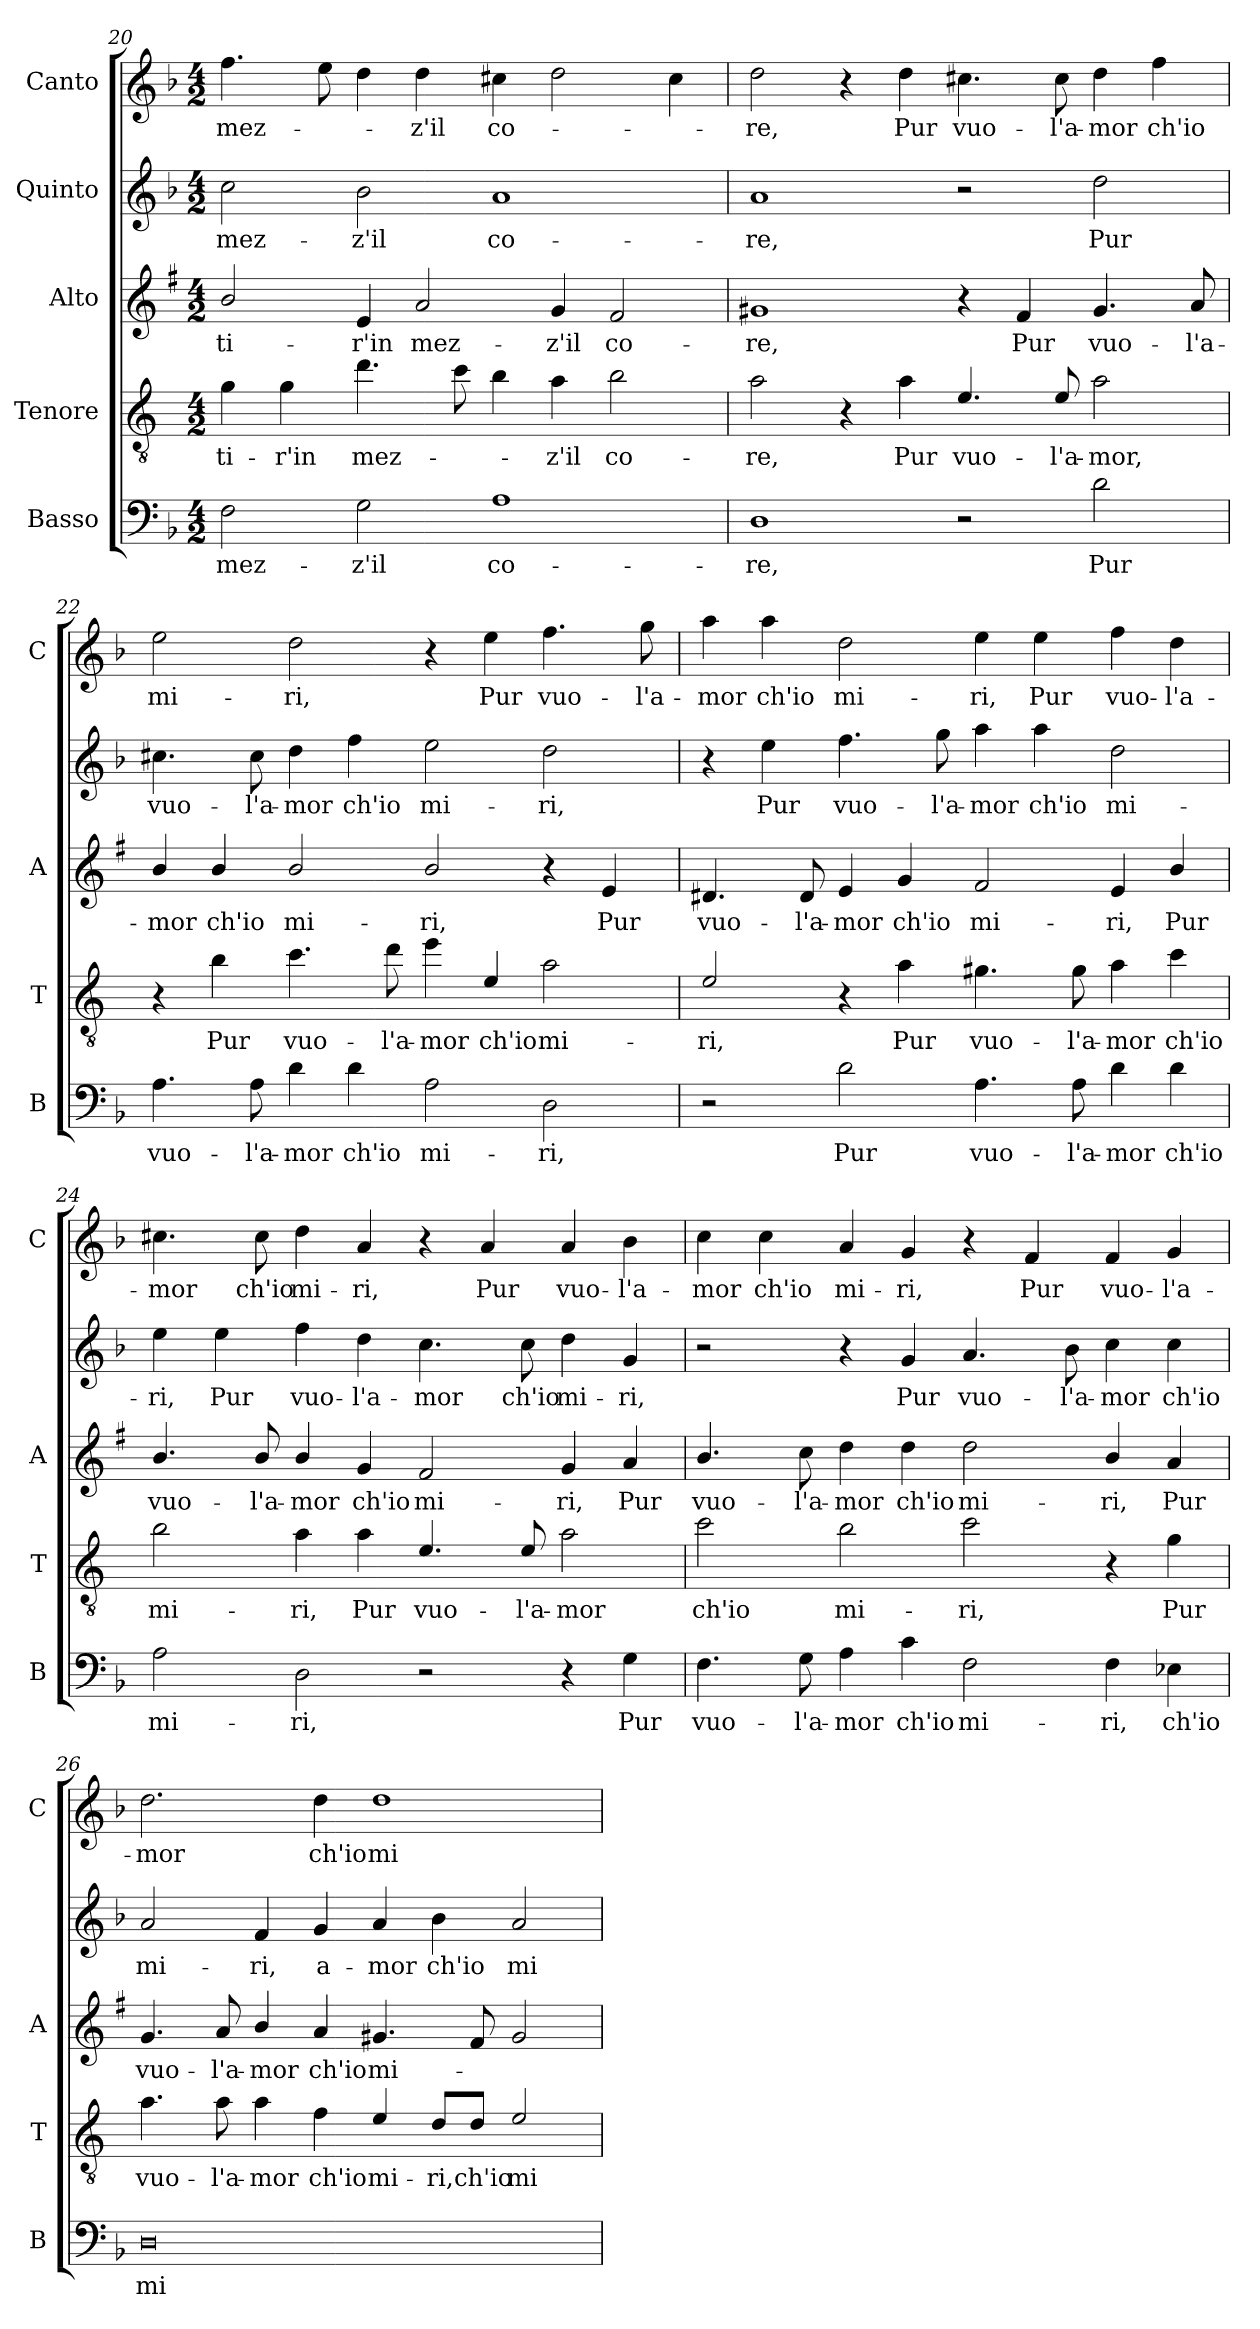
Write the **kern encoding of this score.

**kern	**text	**kern	**text	**kern	**text	**kern	**text	**kern	**text
*part5	*part5	*part4	*part4	*part3	*part3	*part2	*part2	*part1	*part1
*staff5	*staff5	*staff4	*staff4	*staff3	*staff3	*staff2	*staff2	*staff1	*staff1
*I"Basso	*	*I"Tenore	*	*I"Alto	*	*I"Quinto	*	*I"Canto	*
*I'B	*	*I'T	*	*I'A	*	*	*	*I'C	*
*clefF4	*	*clefGv2	*	*clefG2	*	*clefG2	*	*clefG2	*
*	*	*ITrd4c7	*	*ITrd1c2	*	*	*	*	*
*k[b-]	*	*k[b-]	*	*k[b-]	*	*k[b-]	*	*k[b-]	*
*F:	*	*F:	*	*F:	*	*F:	*	*F:	*
*M4/2	*	*M4/2	*	*M4/2	*	*M4/2	*	*M4/2	*
=20	=20	=20	=20	=20	=20	=20	=20	=20	=20
!	!LO:LY:b	!	!LO:LY:b	!	!LO:LY:b	!	!LO:LY:b	!	!LO:LY:b
2F\	mez-	4c\	-ti-	2a/	-ti-	2cc\	mez-	4.ff\	mez-
!	!	!	!LO:LY:b	!	!	!	!	!	!
.	.	4c\	-r'in	.	.	.	.	.	.
.	.	.	.	.	.	.	.	8ee\	.
!	!LO:LY:b	!	!LO:LY:b	!	!LO:LY:b	!	!LO:LY:b	!	!
2G\	-z'il	4.g\	mez-	4d/	-r'in	2b-\	-z'il	4dd\	.
!	!	!	!	!	!LO:LY:b	!	!	!	!LO:LY:b
.	.	.	.	2g/	mez-	.	.	4dd\	-z'il
.	.	8f\	.	.	.	.	.	.	.
!	!LO:LY:b	!	!	!	!	!	!LO:LY:b	!	!LO:LY:b
1A	co-	4e\	.	.	.	1a	co-	4cc#X\	co-
!	!	!	!LO:LY:b	!	!LO:LY:b	!	!	!	!
.	.	4d\	-z'il	4f/	-z'il	.	.	2dd\	.
!	!	!	!LO:LY:b	!	!LO:LY:b	!	!	!	!
.	.	2e\	co-	2e/	co-	.	.	.	.
.	.	.	.	.	.	.	.	4cc#\	.
!!LO:LB:g=z
=21	=21	=21	=21	=21	=21	=21	=21	=21	=21
!	!LO:LY:b	!	!LO:LY:b	!	!LO:LY:b	!	!LO:LY:b	!	!LO:LY:b
1D	-re,	2d\	-re,	1f#X	-re,	1a	-re,	2dd\	-re,
.	.	4r	.	.	.	.	.	4r	.
!	!	!	!LO:LY:b	!	!	!	!	!	!LO:LY:b
.	.	4d\	Pur	.	.	.	.	4dd\	Pur
!	!	!	!LO:LY:b	!	!	!	!	!	!LO:LY:b
2r	.	4.A/	vuo-	4r	.	2r	.	4.cc#X\	vuo-
!	!	!	!	!	!LO:LY:b	!	!	!	!
.	.	.	.	4e/	Pur	.	.	.	.
!	!	!	!LO:LY:b	!	!	!	!	!	!LO:LY:b
.	.	8A/	-l'a-	.	.	.	.	8cc#\	-l'a-
!	!LO:LY:b	!	!LO:LY:b	!	!LO:LY:b	!	!LO:LY:b	!	!LO:LY:b
2d\	Pur	2d\	-mor,	4.f#/	vuo-	2dd\	Pur	4dd\	-mor
!	!	!	!	!	!	!	!	!	!LO:LY:b
.	.	.	.	.	.	.	.	4ff\	ch'io
!	!	!	!	!	!LO:LY:b	!	!	!	!
.	.	.	.	8g/	-l'a-	.	.	.	.
=22	=22	=22	=22	=22	=22	=22	=22	=22	=22
!	!LO:LY:b	!	!	!	!LO:LY:b	!	!LO:LY:b	!	!LO:LY:b
4.A\	vuo-	4r	.	4a/	-mor	4.cc#X\	vuo-	2ee\	mi-
!	!	!	!LO:LY:b	!	!LO:LY:b	!	!	!	!
.	.	4e\	Pur	4a/	ch'io	.	.	.	.
!	!LO:LY:b	!	!	!	!	!	!LO:LY:b	!	!
8A\	-l'a-	.	.	.	.	8cc#\	-l'a-	.	.
!	!LO:LY:b	!	!LO:LY:b	!	!LO:LY:b	!	!LO:LY:b	!	!LO:LY:b
4d\	-mor	4.f\	vuo-	2a/	mi-	4dd\	-mor	2dd\	-ri,
!	!LO:LY:b	!	!	!	!	!	!LO:LY:b	!	!
4d\	ch'io	.	.	.	.	4ff\	ch'io	.	.
!	!	!	!LO:LY:b	!	!	!	!	!	!
.	.	8g\	-l'a-	.	.	.	.	.	.
!	!LO:LY:b	!	!LO:LY:b	!	!LO:LY:b	!	!LO:LY:b	!	!
2A\	mi-	4a\	-mor	2a/	-ri,	2ee\	mi-	4r	.
!	!	!	!LO:LY:b	!	!	!	!	!	!LO:LY:b
.	.	4A/	ch'io	.	.	.	.	4ee\	Pur
!	!LO:LY:b	!	!LO:LY:b	!	!	!	!LO:LY:b	!	!LO:LY:b
2D\	-ri,	2d\	mi-	4r	.	2dd\	-ri,	4.ff\	vuo-
!	!	!	!	!	!LO:LY:b	!	!	!	!
.	.	.	.	4d/	Pur	.	.	.	.
!	!	!	!	!	!	!	!	!	!LO:LY:b
.	.	.	.	.	.	.	.	8gg\	-l'a-
!!LO:PB:g=z
=23	=23	=23	=23	=23	=23	=23	=23	=23	=23
!	!	!	!LO:LY:b	!	!LO:LY:b	!	!	!	!LO:LY:b
2r	.	2A/	-ri,	4.c#X/	vuo-	4r	.	4aa\	-mor
!	!	!	!	!	!	!	!LO:LY:b	!	!LO:LY:b
.	.	.	.	.	.	4ee\	Pur	4aa\	ch'io
!	!	!	!	!	!LO:LY:b	!	!	!	!
.	.	.	.	8c#/	-l'a-	.	.	.	.
!	!LO:LY:b	!	!	!	!LO:LY:b	!	!LO:LY:b	!	!LO:LY:b
2d\	Pur	4r	.	4d/	-mor	4.ff\	vuo-	2dd\	mi-
!	!	!	!LO:LY:b	!	!LO:LY:b	!	!	!	!
.	.	4d\	Pur	4f/	ch'io	.	.	.	.
!	!	!	!	!	!	!	!LO:LY:b	!	!
.	.	.	.	.	.	8gg\	-l'a-	.	.
!	!LO:LY:b	!	!LO:LY:b	!	!LO:LY:b	!	!LO:LY:b	!	!LO:LY:b
4.A\	vuo-	4.c#X\	vuo-	2e/	mi-	4aa\	-mor	4ee\	-ri,
!	!	!	!	!	!	!	!LO:LY:b	!	!LO:LY:b
.	.	.	.	.	.	4aa\	ch'io	4ee\	Pur
!	!LO:LY:b	!	!LO:LY:b	!	!	!	!	!	!
8A\	-l'a-	8c#\	-l'a-	.	.	.	.	.	.
!	!LO:LY:b	!	!LO:LY:b	!	!LO:LY:b	!	!LO:LY:b	!	!LO:LY:b
4d\	-mor	4d\	-mor	4d/	-ri,	2dd\	mi-	4ff\	vuo-
!	!LO:LY:b	!	!LO:LY:b	!	!LO:LY:b	!	!	!	!LO:LY:b
4d\	ch'io	4f\	ch'io	4a/	Pur	.	.	4dd\	-l'a-
=24	=24	=24	=24	=24	=24	=24	=24	=24	=24
!	!LO:LY:b	!	!LO:LY:b	!	!LO:LY:b	!	!LO:LY:b	!	!LO:LY:b
2A\	mi-	2e\	mi-	4.a/	vuo-	4ee\	-ri,	4.cc#X\	-mor
!	!	!	!	!	!	!	!LO:LY:b	!	!
.	.	.	.	.	.	4ee\	Pur	.	.
!	!	!	!	!	!LO:LY:b	!	!	!	!LO:LY:b
.	.	.	.	8a/	-l'a-	.	.	8cc#\	ch'io
!	!LO:LY:b	!	!LO:LY:b	!	!LO:LY:b	!	!LO:LY:b	!	!LO:LY:b
2D\	-ri,	4d\	-ri,	4a/	-mor	4ff\	vuo-	4dd\	mi-
!	!	!	!LO:LY:b	!	!LO:LY:b	!	!LO:LY:b	!	!LO:LY:b
.	.	4d\	Pur	4f/	ch'io	4dd\	-l'a-	4a/	-ri,
!	!	!	!LO:LY:b	!	!LO:LY:b	!	!LO:LY:b	!	!
2r	.	4.A/	vuo-	2e/	mi-	4.cc\	-mor	4r	.
!	!	!	!	!	!	!	!	!	!LO:LY:b
.	.	.	.	.	.	.	.	4a/	Pur
!	!	!	!LO:LY:b	!	!	!	!LO:LY:b	!	!
.	.	8A/	-l'a-	.	.	8cc\	ch'io	.	.
!	!	!	!LO:LY:b	!	!LO:LY:b	!	!LO:LY:b	!	!LO:LY:b
4r	.	2d\	-mor	4f/	-ri,	4dd\	mi-	4a/	vuo-
!	!LO:LY:b	!	!	!	!LO:LY:b	!	!LO:LY:b	!	!LO:LY:b
4G\	Pur	.	.	4g/	Pur	4g/	-ri,	4b-\	-l'a-
=25	=25	=25	=25	=25	=25	=25	=25	=25	=25
!	!LO:LY:b	!	!LO:LY:b	!	!LO:LY:b	!	!	!	!LO:LY:b
4.F\	vuo-	2f\	ch'io	4.a/	vuo-	2r	.	4cc\	-mor
!	!	!	!	!	!	!	!	!	!LO:LY:b
.	.	.	.	.	.	.	.	4cc\	ch'io
!	!LO:LY:b	!	!	!	!LO:LY:b	!	!	!	!
8G\	-l'a-	.	.	8b-\	-l'a-	.	.	.	.
!	!LO:LY:b	!	!LO:LY:b	!	!LO:LY:b	!	!	!	!LO:LY:b
4A\	-mor	2e\	mi-	4cc\	-mor	4r	.	4a/	mi-
!	!LO:LY:b	!	!	!	!LO:LY:b	!	!LO:LY:b	!	!LO:LY:b
4c\	ch'io	.	.	4cc\	ch'io	4g/	Pur	4g/	-ri,
!	!LO:LY:b	!	!LO:LY:b	!	!LO:LY:b	!	!LO:LY:b	!	!
2F\	mi-	2f\	-ri,	2cc\	mi-	4.a/	vuo-	4r	.
!	!	!	!	!	!	!	!	!	!LO:LY:b
.	.	.	.	.	.	.	.	4f/	Pur
!	!	!	!	!	!	!	!LO:LY:b	!	!
.	.	.	.	.	.	8b-\	-l'a-	.	.
!	!LO:LY:b	!	!	!	!LO:LY:b	!	!LO:LY:b	!	!LO:LY:b
4F\	-ri,	4r	.	4a/	-ri,	4cc\	-mor	4f/	vuo-
!	!LO:LY:b	!	!LO:LY:b	!	!LO:LY:b	!	!LO:LY:b	!	!LO:LY:b
4E-X\	ch'io	4c\	Pur	4g/	Pur	4cc\	ch'io	4g/	-l'a-
!!LO:LB:g=z
=26	=26	=26	=26	=26	=26	=26	=26	=26	=26
!	!LO:LY:b	!	!LO:LY:b	!	!LO:LY:b	!	!LO:LY:b	!	!LO:LY:b
0D	mi-	4.d\	vuo-	4.f/	vuo-	2a/	mi-	2.dd\	-mor
!	!	!	!LO:LY:b	!	!LO:LY:b	!	!	!	!
.	.	8d\	-l'a-	8g/	-l'a-	.	.	.	.
!	!	!	!LO:LY:b	!	!LO:LY:b	!	!LO:LY:b	!	!
.	.	4d\	-mor	4a/	-mor	4f/	-ri,	.	.
!	!	!	!LO:LY:b	!	!LO:LY:b	!	!LO:LY:b	!	!LO:LY:b
.	.	4B-\	ch'io	4g/	ch'io	4g/	a-	4dd\	ch'io
!	!	!	!LO:LY:b	!	!LO:LY:b	!	!LO:LY:b	!	!LO:LY:b
.	.	4A/	mi-	4.f#X/	mi-	4a/	-mor	1dd	mi-
!	!	!	!LO:LY:b	!	!	!	!LO:LY:b	!	!
.	.	8G/L	-ri,	.	.	4b-\	ch'io	.	.
!	!	!	!LO:LY:b	!	!	!	!	!	!
.	.	8G/J	ch'io	8e/	.	.	.	.	.
!	!	!	!LO:LY:b	!	!	!	!LO:LY:b	!	!
.	.	2A/	mi-	2f#/	.	2a/	mi-	.	.
=	=	=	=	=	=	=	=	=	=
*-	*-	*-	*-	*-	*-	*-	*-	*-	*-
